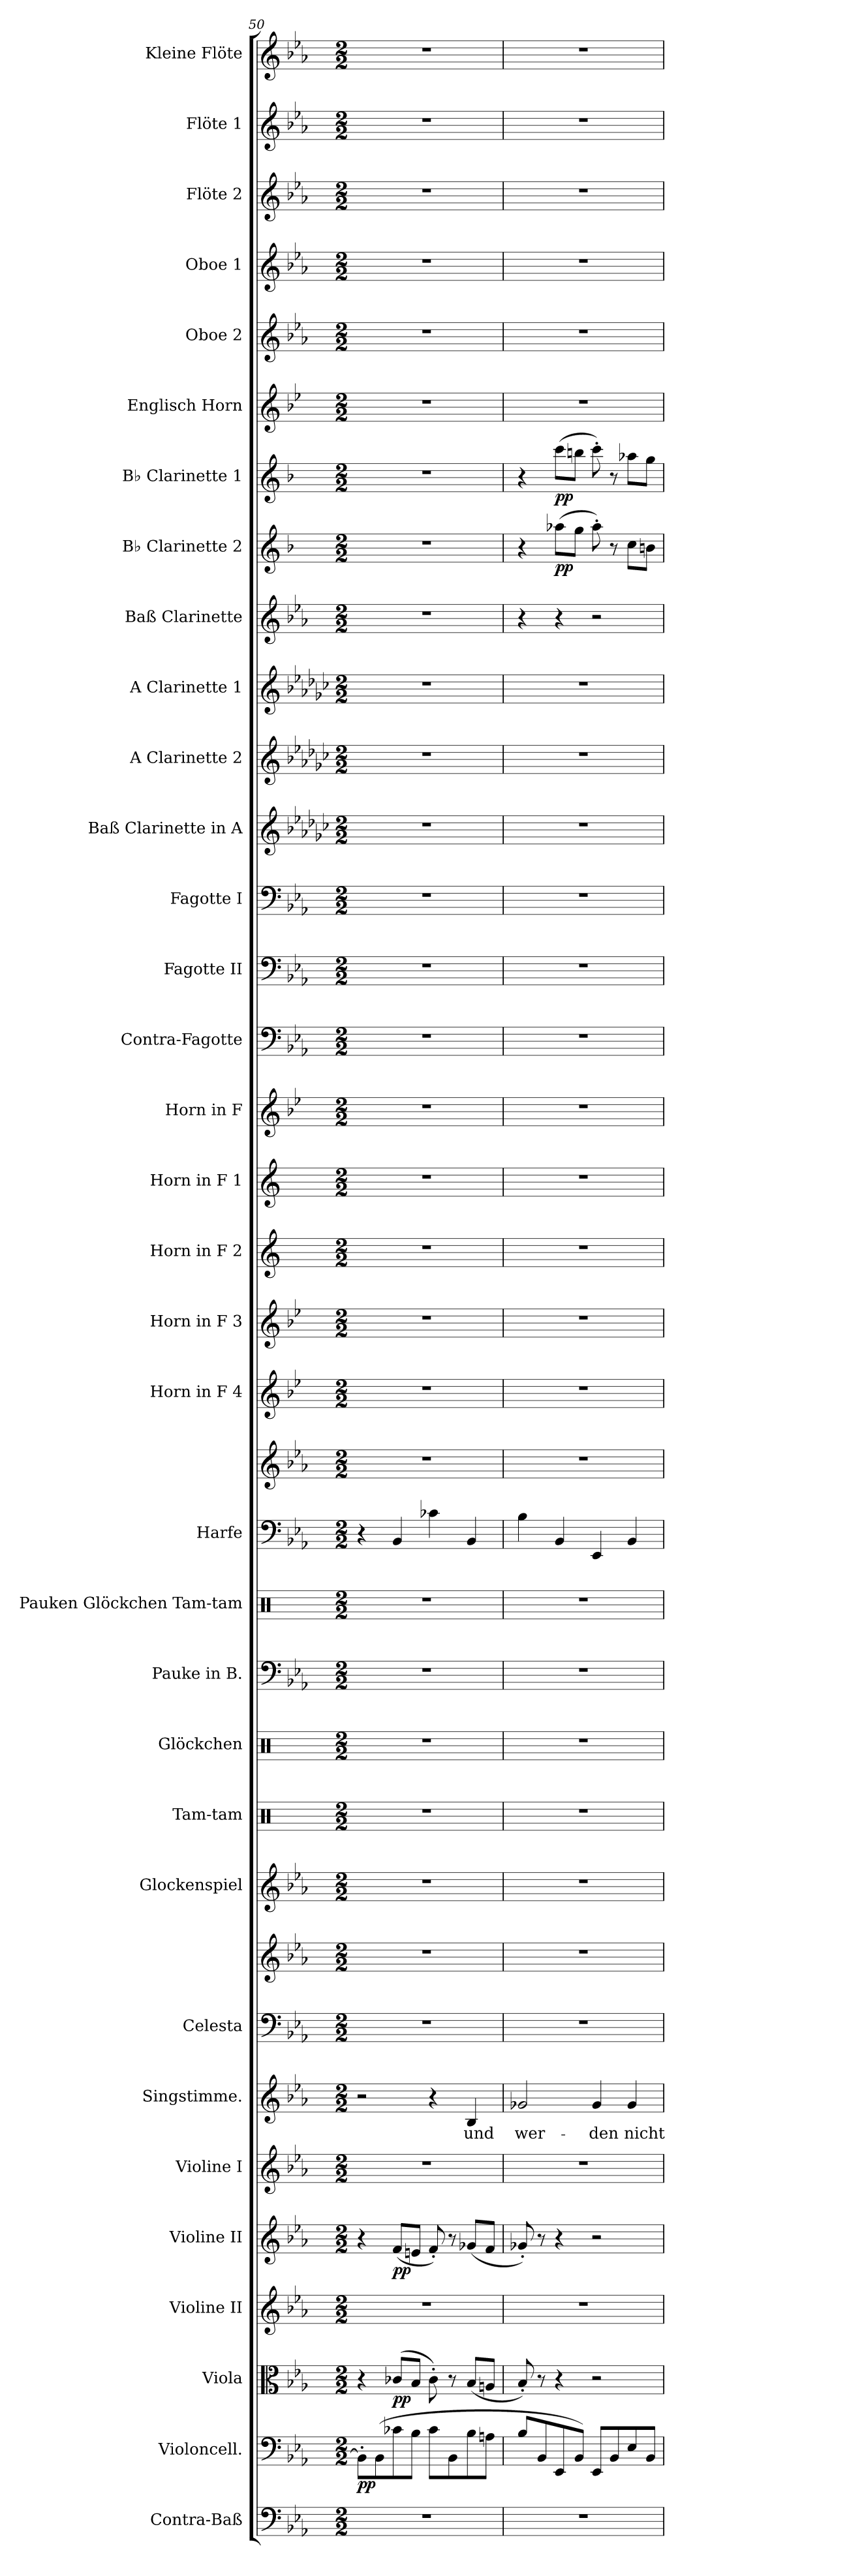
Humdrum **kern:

**kern	**kern	**dynam	**kern	**dynam	**kern	**kern	**dynam	**kern	**kern	**text	**kern	**kern	**kern	**kern	**kern	**kern	**kern	**kern	**kern	**kern	**kern	**kern	**kern	**kern	**kern	**kern	**kern	**kern	**kern	**kern	**kern	**kern	**dynam	**kern	**dynam	**kern	**kern	**kern	**kern	**kern	**kern
*part34	*part33	*part33	*part32	*part32	*part31	*part30	*part30	*part29	*part28	*part28	*part27	*part27	*part26	*part25	*part24	*part23	*part22	*part21	*part21	*part20	*part19	*part18	*part17	*part16	*part15	*part14	*part13	*part12	*part11	*part10	*part9	*part8	*part8	*part7	*part7	*part6	*part5	*part4	*part3	*part2	*part1
*staff36	*staff35	*staff35	*staff34	*staff34	*staff33	*staff32	*staff32	*staff31	*staff30	*staff30	*staff29	*staff28	*staff27	*staff26	*staff25	*staff24	*staff23	*staff22	*staff21	*staff20	*staff19	*staff18	*staff17	*staff16	*staff15	*staff14	*staff13	*staff12	*staff11	*staff10	*staff9	*staff8	*staff8	*staff7	*staff7	*staff6	*staff5	*staff4	*staff3	*staff2	*staff1
*I"Contra-Baß	*I"Violoncell.	*	*I"Viola	*	*I"Violine II	*I"Violine II	*	*I"Violine I	*I"Singstimme.	*	*I"Celesta	*	*I"Glockenspiel	*I"Tam-tam	*I"Glöckchen	*I"Pauke in B.	*I"Pauken Glöckchen Tam-tam	*I"Harfe	*	*I"Horn in F 4	*I"Horn in F 3	*I"Horn in F 2	*I"Horn in F 1	*I"Horn in F	*I"Contra-Fagotte	*I"Fagotte II	*I"Fagotte I	*I"Baß Clarinette in A	*I"A Clarinette 2	*I"A Clarinette 1	*I"Baß Clarinette	*I"B♭ Clarinette 2	*	*I"B♭ Clarinette 1	*	*I"Englisch Horn	*I"Oboe 2	*I"Oboe 1	*I"Flöte 2	*I"Flöte 1	*I"Kleine Flöte
*I'C.-B.	*I'Vc.	*	*I'Vla.	*	*I'Vln. II	*I'Vln. II	*	*I'Vln. I	*I'Sgst.	*	*I'Cel.	*	*I'Glk.	*I'Tam-tam	*I'Gl.	*I'Pauke	*I'Tam-tam	*I'Hfe.	*	*I'Hn. 4	*I'Hn. 3	*I'Hn. 2	*I'Hn. 1	*	*I'C.-Fg.	*I'Fg. II	*I'Fg. I	*	*I'A Cl. 2	*I'A Cl. 1	*I'B. Cl.	*I'B♭ Cl. 2	*	*I'B♭ Cl. 1	*	*I'E. H.	*I'Ob. 2	*I'Ob. 1	*I'Fl. 2	*I'Fl. 1	*I'Kl. Fl.
*clefF4	*clefF4	*	*clefC3	*	*clefG2	*clefG2	*	*clefG2	*clefG2	*	*clefF4	*clefG2	*clefG2	*clefX	*clefX	*clefF4	*clefX	*clefF4	*clefG2	*clefG2	*clefG2	*clefG2	*clefG2	*clefG2	*clefF4	*clefF4	*clefF4	*clefG2	*clefG2	*clefG2	*clefG2	*clefG2	*	*clefG2	*	*clefG2	*clefG2	*clefG2	*clefG2	*clefG2	*clefG2
*ITrd7c12	*	*	*	*	*	*	*	*	*	*	*ITrd-7c-12	*ITrd-7c-12	*ITrd-14c-24	*	*	*	*	*	*	*ITrd4c7	*ITrd4c7	*ITrd4c7	*ITrd4c7	*ITrd4c7	*ITrd7c12	*	*	*ITrd2c3	*ITrd2c3	*ITrd2c3	*ITrd8c14	*ITrd1c2	*	*ITrd1c2	*	*ITrd4c7	*	*	*	*	*ITrd-7c-12
*k[b-e-a-]	*k[b-e-a-]	*	*k[b-e-a-]	*	*k[b-e-a-]	*k[b-e-a-]	*	*k[b-e-a-]	*k[b-e-a-]	*	*k[b-e-a-]	*k[b-e-a-]	*k[b-e-a-]	*k[]	*k[]	*k[b-e-a-]	*k[]	*k[b-e-a-]	*k[b-e-a-]	*k[b-e-a-]	*k[b-e-a-]	*k[b-]	*k[b-]	*k[b-e-a-]	*k[b-e-a-]	*k[b-e-a-]	*k[b-e-a-]	*k[b-e-a-]	*k[b-e-a-]	*k[b-e-a-]	*k[b-e-a-]	*k[b-e-a-]	*	*k[b-e-a-]	*	*k[b-e-a-]	*k[b-e-a-]	*k[b-e-a-]	*k[b-e-a-]	*k[b-e-a-]	*k[b-e-a-]
*M2/2	*M2/2	*	*M2/2	*	*M2/2	*M2/2	*	*M2/2	*M2/2	*	*M2/2	*M2/2	*M2/2	*M2/2	*M2/2	*M2/2	*M2/2	*M2/2	*M2/2	*M2/2	*M2/2	*M2/2	*M2/2	*M2/2	*M2/2	*M2/2	*M2/2	*M2/2	*M2/2	*M2/2	*M2/2	*M2/2	*	*M2/2	*	*M2/2	*M2/2	*M2/2	*M2/2	*M2/2	*M2/2
=50	=50	=50	=50	=50	=50	=50	=50	=50	=50	=50	=50	=50	=50	=50	=50	=50	=50	=50	=50	=50	=50	=50	=50	=50	=50	=50	=50	=50	=50	=50	=50	=50	=50	=50	=50	=50	=50	=50	=50	=50	=50
!	!	!LO:DY:b	!	!	!	!	!	!	!	!	!	!	!	!	!	!	!	!	!	!	!	!	!	!	!	!	!	!	!	!	!	!	!	!	!	!	!	!	!	!	!
1r	8BB-'\L]	pp	4r	.	1r	4r	.	1r	2r	.	1r	1r	1r	1r	1r	1r	1r	4r	1r	1r	1r	1r	1r	1r	1r	1r	1r	1r	1r	1r	1r	1r	.	1r	.	1r	1r	1r	1r	1r	1r
.	(8BB-\	.	.	.	.	.	.	.	.	.	.	.	.	.	.	.	.	.	.	.	.	.	.	.	.	.	.	.	.	.	.	.	.	.	.	.	.	.	.	.	.
!	!	!	!	!LO:DY:b	!	!	!LO:DY:b	!	!	!	!	!	!	!	!	!	!	!	!	!	!	!	!	!	!	!	!	!	!	!	!	!	!	!	!	!	!	!	!	!	!
.	8c-X\	.	(8c-X/L	pp	.	(8f/L	pp	.	.	.	.	.	.	.	.	.	.	4BB-/	.	.	.	.	.	.	.	.	.	.	.	.	.	.	.	.	.	.	.	.	.	.	.
.	8B-\J	.	8B-/J	.	.	8en/J	.	.	.	.	.	.	.	.	.	.	.	.	.	.	.	.	.	.	.	.	.	.	.	.	.	.	.	.	.	.	.	.	.	.	.
.	8c-\L	.	8c-'\)	.	.	8f'/)	.	.	4r	.	.	.	.	.	.	.	.	4c-X\	.	.	.	.	.	.	.	.	.	.	.	.	.	.	.	.	.	.	.	.	.	.	.
.	8BB-\	.	8r	.	.	8r	.	.	.	.	.	.	.	.	.	.	.	.	.	.	.	.	.	.	.	.	.	.	.	.	.	.	.	.	.	.	.	.	.	.	.
.	8B-\	.	(8B-/L	.	.	(8g-X/L	.	.	4B-/	und	.	.	.	.	.	.	.	4BB-/	.	.	.	.	.	.	.	.	.	.	.	.	.	.	.	.	.	.	.	.	.	.	.
.	8An\J	.	8An/J	.	.	8f/J	.	.	.	.	.	.	.	.	.	.	.	.	.	.	.	.	.	.	.	.	.	.	.	.	.	.	.	.	.	.	.	.	.	.	.
=51	=51	=51	=51	=51	=51	=51	=51	=51	=51	=51	=51	=51	=51	=51	=51	=51	=51	=51	=51	=51	=51	=51	=51	=51	=51	=51	=51	=51	=51	=51	=51	=51	=51	=51	=51	=51	=51	=51	=51	=51	=51
1r	8B-/L	.	8B-'/)	.	1r	8g-X'/)	.	1r	2g-X/	wer-	1r	1r	1r	1r	1r	1r	1r	4B-\	1r	1r	1r	1r	1r	1r	1r	1r	1r	1r	1r	1r	4r	4r	.	4r	.	1r	1r	1r	1r	1r	1r
.	8BB-/	.	8r	.	.	8r	.	.	.	.	.	.	.	.	.	.	.	.	.	.	.	.	.	.	.	.	.	.	.	.	.	.	.	.	.	.	.	.	.	.	.
!	!	!	!	!	!	!	!	!	!	!	!	!	!	!	!	!	!	!	!	!	!	!	!	!	!	!	!	!	!	!	!	!	!LO:DY:b	!	!LO:DY:b	!	!	!	!	!	!
.	8EE-/	.	4r	.	.	4r	.	.	.	.	.	.	.	.	.	.	.	4BB-/	.	.	.	.	.	.	.	.	.	.	.	.	4r	(8gg-X\L	pp	(8bb-\L	pp	.	.	.	.	.	.
.	8BB-/J)	.	.	.	.	.	.	.	.	.	.	.	.	.	.	.	.	.	.	.	.	.	.	.	.	.	.	.	.	.	.	8ff\J	.	8aan\J	.	.	.	.	.	.	.
.	8EE-/L	.	2r	.	.	2r	.	.	4g-/	-den	.	.	.	.	.	.	.	4EE-/	.	.	.	.	.	.	.	.	.	.	.	.	2r	8gg-'\)	.	8bb-'\)	.	.	.	.	.	.	.
.	8BB-/	.	.	.	.	.	.	.	.	.	.	.	.	.	.	.	.	.	.	.	.	.	.	.	.	.	.	.	.	.	.	8r	.	8r	.	.	.	.	.	.	.
.	8E-/	.	.	.	.	.	.	.	4g-/	nicht	.	.	.	.	.	.	.	4BB-/	.	.	.	.	.	.	.	.	.	.	.	.	.	8b-\L	.	8gg-X\L	.	.	.	.	.	.	.
.	8BB-/J	.	.	.	.	.	.	.	.	.	.	.	.	.	.	.	.	.	.	.	.	.	.	.	.	.	.	.	.	.	.	8an\J	.	8ff\J	.	.	.	.	.	.	.
=	=	=	=	=	=	=	=	=	=	=	=	=	=	=	=	=	=	=	=	=	=	=	=	=	=	=	=	=	=	=	=	=	=	=	=	=	=	=	=	=	=
*-	*-	*-	*-	*-	*-	*-	*-	*-	*-	*-	*-	*-	*-	*-	*-	*-	*-	*-	*-	*-	*-	*-	*-	*-	*-	*-	*-	*-	*-	*-	*-	*-	*-	*-	*-	*-	*-	*-	*-	*-	*-
